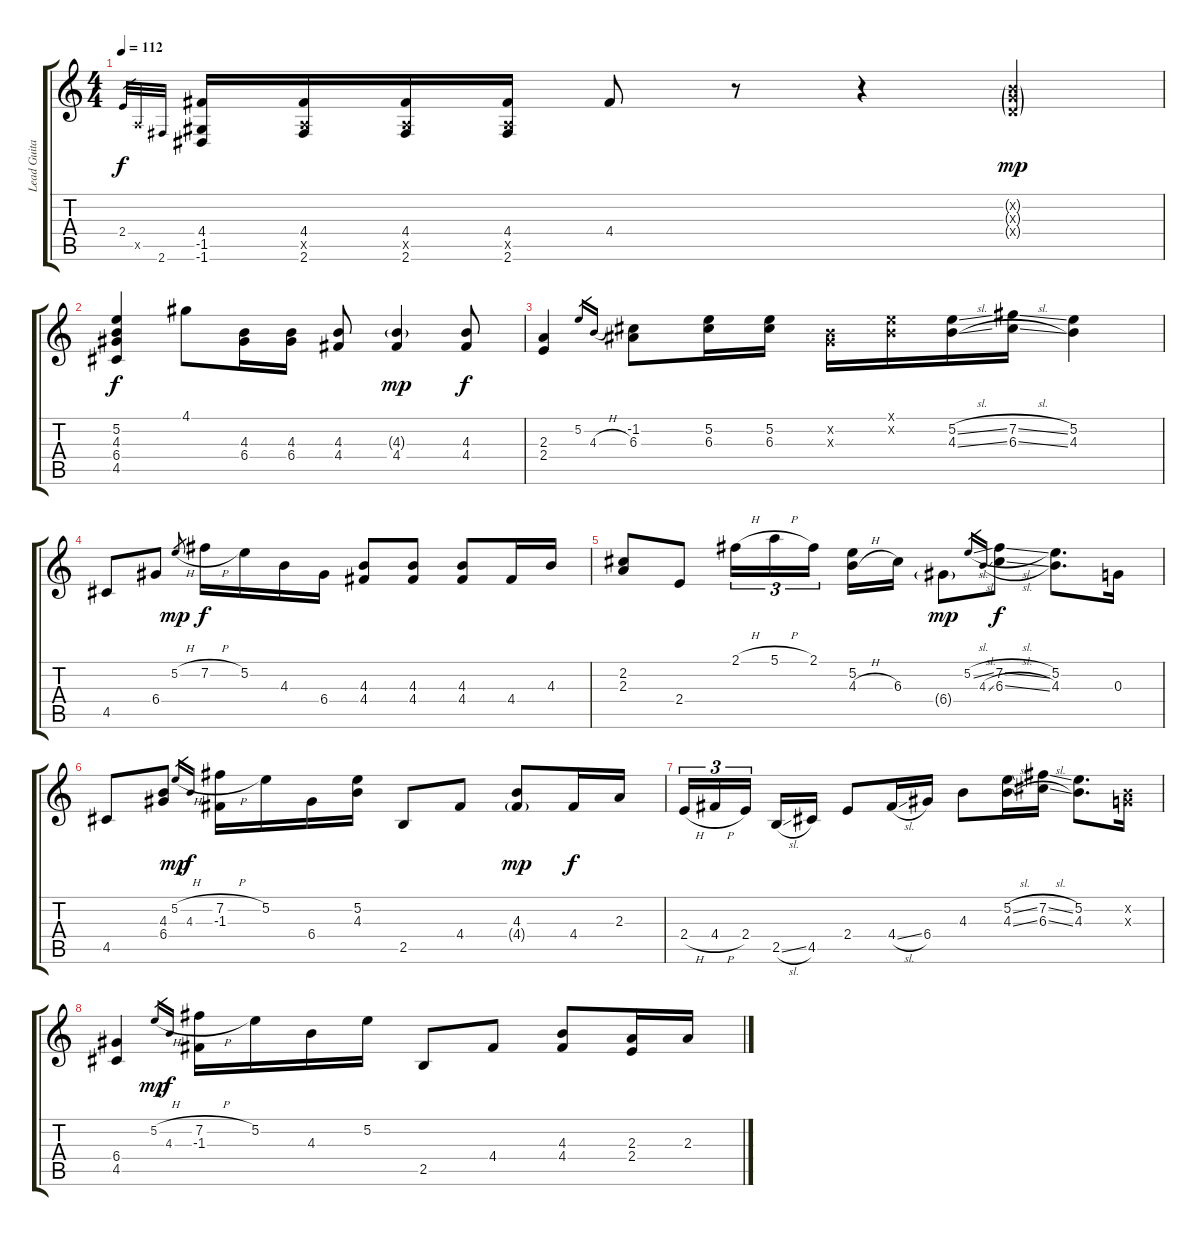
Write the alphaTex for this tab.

\track ("Lead Guitar (Jimi Hendrix)" "Lead Guita") {instrument overdrivenguitar}
\staff {score tabs}
\tuning (E4 B3 G3 D3 A2 E2) {hide}
\ts (4 4)
\tempo 112
\clef g2
\ks c
2.4.32{gr dy f} 0.5{x}.32{gr} 2.6.32{gr} (4.4 -1.5 -1.6).16 (4.4 0.5{x} 2.6).16 (4.4 0.5{x} 2.6).16 (4.4 0.5{x} 2.6).16 4.4.8 r.8 r.4 (0.2{g x} 0.3{g x} 0.4{g x}).4{dy mp} |
(5.2 4.3 6.4 4.5).4{dy f} 4.1.8 (4.3 6.4).16 (4.3 6.4).16 (4.3 4.4).8 (4.3{g} 4.4).4{dy mp} (4.3 4.4).8{dy f} |
(2.3 2.4).4 5.2.16{gr} 4.3{h}.16{gr} (-1.2 6.3).8 (5.2 6.3).16 (5.2 6.3).16 (0.2{x} 0.3{x}).16 (0.1{x} 0.2{x}).16 (5.2{sl} 4.3{sl}).16 (7.2{sl} 6.3{sl}).16 (5.2 4.3).4 |
4.5.8 6.4.8 5.2{h}.8{gr dy mp} 7.2{h}.16{dy f} 5.2.16 4.3.16 6.4.16 (4.3 4.4).8 (4.3 4.4).8 (4.3 4.4).8 4.4.16 4.3.16 |
(2.2 2.3).8 2.4.8 2.1{h}.16{tu (3 2)} 5.1{h}.16{tu (3 2)} 2.1.16{tu (3 2) beam splitsecondary} (5.2 4.3{h}).16 6.3.16 6.4{g}.8{dy mp} 5.2{sl}.16{gr} 4.3{sl}.16{gr} (7.2{sl} 6.3{sl}).8{dy f} (5.2 4.3).8{d} 0.3.16 |
4.5.8 (4.3 6.4).8 5.2{h}.16{gr dy mp} 4.3.16{gr dy f} (7.2{h} -1.3).16 5.2.16 6.4.16 (5.2 4.3).16 2.5.8 4.4.8 (4.3 4.4{g}).8{dy mp} 4.4.16{dy f} 2.3.16 |
2.4{h}.16{tu (3 2)} 4.4{h}.16{tu (3 2)} 2.4.16{tu (3 2) beam splitsecondary} 2.5{sl}.16 4.5.16 2.4.8 4.4{sl}.16 6.4.16 4.3.8 (5.2{sl} 4.3{sl}).16 (7.2{sl} 6.3{sl}).16 (5.2 4.3).8{d} (0.2{x} 0.3{x}).16 |
(6.4 4.5).4 5.2{h}.16{gr dy mp} 4.3.16{gr dy f} (7.2{h} -1.3).16 5.2.16 4.3.16 5.2.16 2.5.8 4.4.8 (4.3 4.4).8 (2.3 2.4).16 2.3.16
